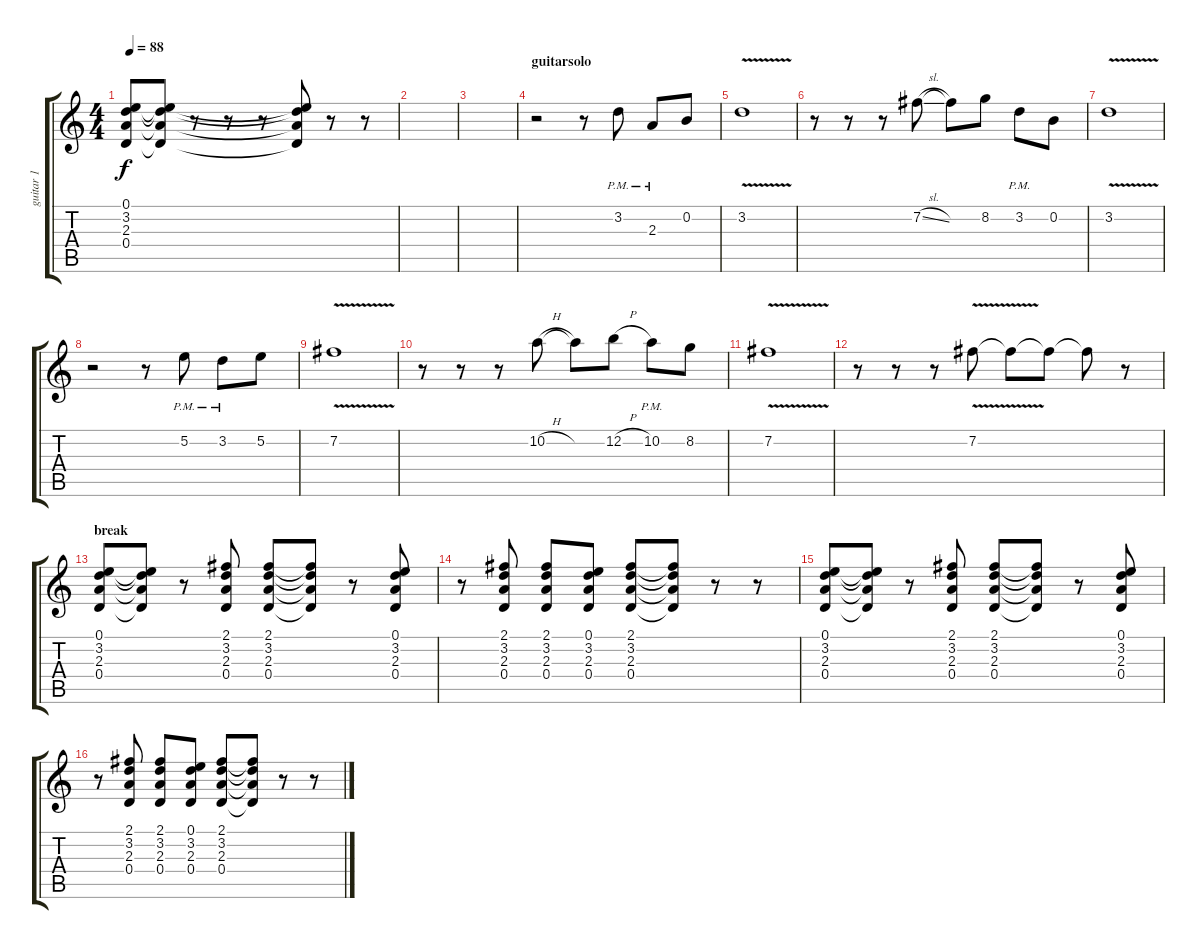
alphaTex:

\track ("guitar 1" "guitar 1") {instrument acousticguitarsteel}
\staff {score tabs}
\tuning (E4 B3 G3 D3 A2 E2) {hide}
\ts (4 4)
\tempo 88
\clef g2
\ks c
(0.1 3.2 2.3 0.4).8{dy f} (0.1{t} 3.2{t} 2.3{t} 0.4{t}).8 r.8 r.8 r.8 (0.1{t} 3.2{t} 2.3{t} 0.4{t}).8 r.8 r.8 |
|
|
\section ("" "guitarsolo")
r.2{volume 14 balance 8} r.8 3.2{pm}.8 2.3{pm}.8 0.2.8 |
3.2{v}.1 |
r.8 r.8 r.8 7.2{sl}.8 7.2{t}.8 8.2.8 3.2{pm}.8 0.2.8 |
3.2{v}.1 |
r.2 r.8 5.2{pm}.8 3.2{pm}.8 5.2.8 |
7.2{v}.1 |
r.8 r.8 r.8 10.2{h}.8 10.2{t}.8 12.2{h}.8 10.2{pm}.8 8.2.8 |
7.2{v}.1 |
r.8 r.8 r.8 7.2{v}.8 7.2{t}.8 7.2{t}.8 7.2{t}.8 r.8 |
\section ("" "break")
(0.1 3.2 2.3 0.4).8{volume 8 balance 3} (0.1{t} 3.2{t} 2.3{t} 0.4{t}).8 r.8 (2.1 3.2 2.3 0.4).8 (2.1 3.2 2.3 0.4).8 (2.1{t} 3.2{t} 2.3{t} 0.4{t}).8 r.8 (0.1 3.2 2.3 0.4).8 |
r.8 (2.1 3.2 2.3 0.4).8 (2.1 3.2 2.3 0.4).8 (0.1 3.2 2.3 0.4).8 (2.1 3.2 2.3 0.4).8 (2.1{t} 3.2{t} 2.3{t} 0.4{t}).8 r.8 r.8 |
(0.1 3.2 2.3 0.4).8 (0.1{t} 3.2{t} 2.3{t} 0.4{t}).8 r.8 (2.1 3.2 2.3 0.4).8 (2.1 3.2 2.3 0.4).8 (2.1{t} 3.2{t} 2.3{t} 0.4{t}).8 r.8 (0.1 3.2 2.3 0.4).8 |
r.8 (2.1 3.2 2.3 0.4).8 (2.1 3.2 2.3 0.4).8 (0.1 3.2 2.3 0.4).8 (2.1 3.2 2.3 0.4).8 (2.1{t} 3.2{t} 2.3{t} 0.4{t}).8 r.8 r.8
